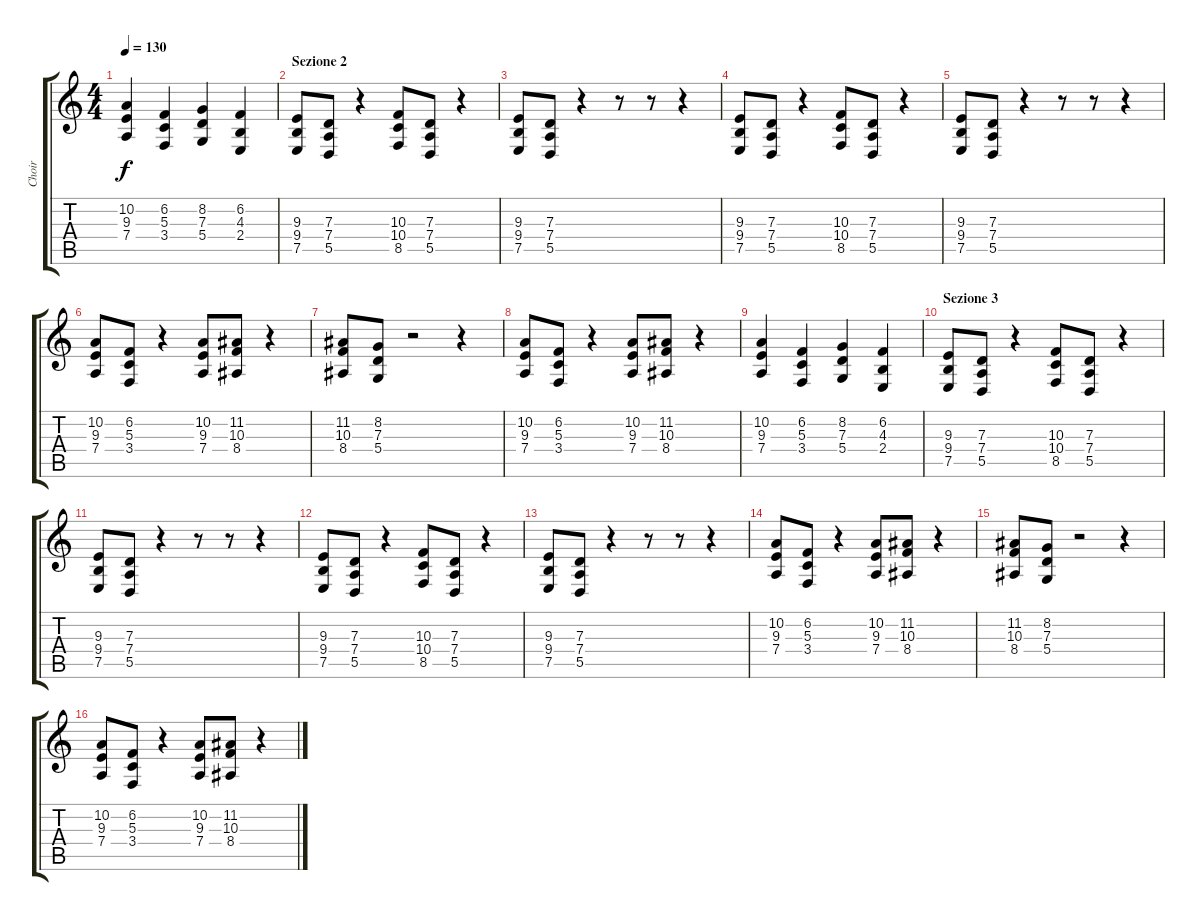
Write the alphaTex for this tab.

\track ("Choir" "Choir") {instrument pad4choir}
\staff {score tabs}
\tuning (E4 B3 G3 D3 A2 E2) {hide}
\ts (4 4)
\tempo 130
\clef g2
\ks c
(10.2 9.3 7.4).4{dy f} (6.2 5.3 3.4).4 (8.2 7.3 5.4).4 (6.2 4.3 2.4).4 |
\section ("" "Sezione 2")
(9.3 9.4 7.5).8 (7.3 7.4 5.5).8 r.4 (10.3 10.4 8.5).8 (7.3 7.4 5.5).8 r.4 |
(9.3 9.4 7.5).8 (7.3 7.4 5.5).8 r.4 r.8 r.8 r.4 |
(9.3 9.4 7.5).8 (7.3 7.4 5.5).8 r.4 (10.3 10.4 8.5).8 (7.3 7.4 5.5).8 r.4 |
(9.3 9.4 7.5).8 (7.3 7.4 5.5).8 r.4 r.8 r.8 r.4 |
(10.2 9.3 7.4).8 (6.2 5.3 3.4).8 r.4 (10.2 9.3 7.4).8 (11.2 10.3 8.4).8 r.4 |
(11.2 10.3 8.4).8 (8.2 7.3 5.4).8 r.2 r.4 |
(10.2 9.3 7.4).8 (6.2 5.3 3.4).8 r.4 (10.2 9.3 7.4).8 (11.2 10.3 8.4).8 r.4 |
(10.2 9.3 7.4).4 (6.2 5.3 3.4).4 (8.2 7.3 5.4).4 (6.2 4.3 2.4).4 |
\section ("" "Sezione 3")
(9.3 9.4 7.5).8 (7.3 7.4 5.5).8 r.4 (10.3 10.4 8.5).8 (7.3 7.4 5.5).8 r.4 |
(9.3 9.4 7.5).8 (7.3 7.4 5.5).8 r.4 r.8 r.8 r.4 |
(9.3 9.4 7.5).8 (7.3 7.4 5.5).8 r.4 (10.3 10.4 8.5).8 (7.3 7.4 5.5).8 r.4 |
(9.3 9.4 7.5).8 (7.3 7.4 5.5).8 r.4 r.8 r.8 r.4 |
(10.2 9.3 7.4).8 (6.2 5.3 3.4).8 r.4 (10.2 9.3 7.4).8 (11.2 10.3 8.4).8 r.4 |
(11.2 10.3 8.4).8 (8.2 7.3 5.4).8 r.2 r.4 |
(10.2 9.3 7.4).8 (6.2 5.3 3.4).8 r.4 (10.2 9.3 7.4).8 (11.2 10.3 8.4).8 r.4
